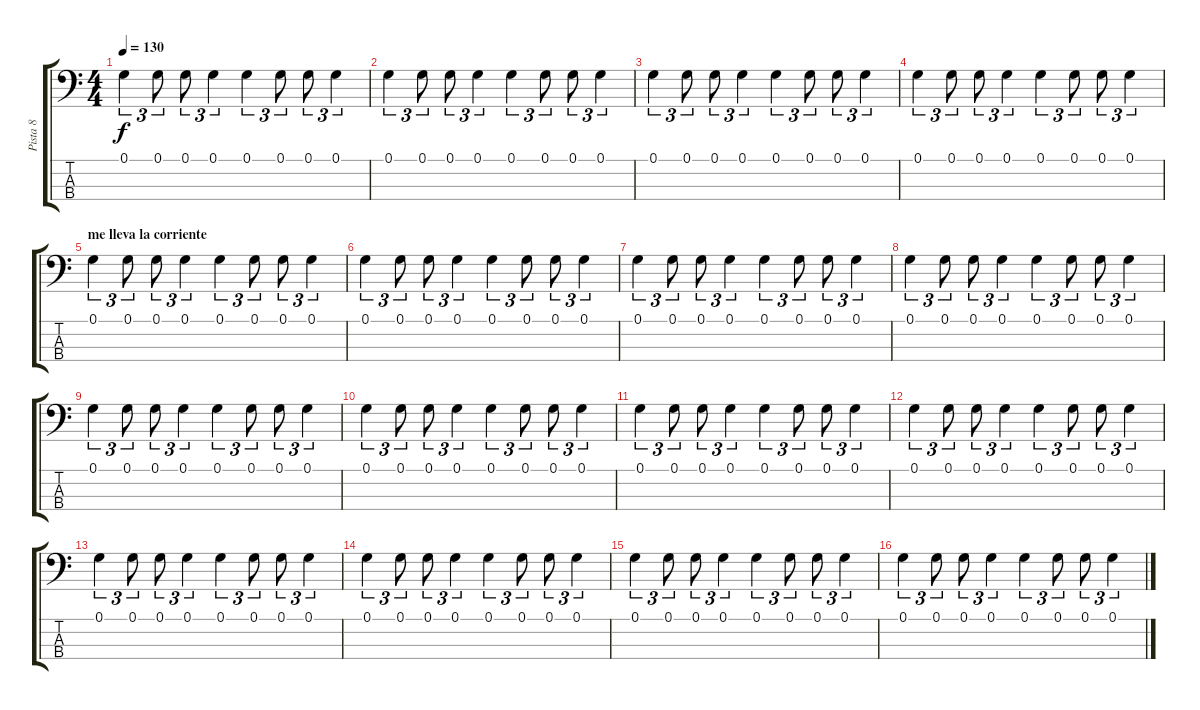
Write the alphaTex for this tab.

\track ("Pista 8" "Pista 8") {instrument electricbasspick}
\staff {score tabs}
\tuning (G2 D2 A1 E1) {hide}
\ts (4 4)
\tempo 130
\clef f4
\ks c
0.1.4{tu (3 2) dy f} 0.1.8{tu (3 2)} 0.1.8{tu (3 2)} 0.1.4{tu (3 2)} 0.1.4{tu (3 2)} 0.1.8{tu (3 2)} 0.1.8{tu (3 2)} 0.1.4{tu (3 2)} |
0.1.4{tu (3 2)} 0.1.8{tu (3 2)} 0.1.8{tu (3 2)} 0.1.4{tu (3 2)} 0.1.4{tu (3 2)} 0.1.8{tu (3 2)} 0.1.8{tu (3 2)} 0.1.4{tu (3 2)} |
0.1.4{tu (3 2)} 0.1.8{tu (3 2)} 0.1.8{tu (3 2)} 0.1.4{tu (3 2)} 0.1.4{tu (3 2)} 0.1.8{tu (3 2)} 0.1.8{tu (3 2)} 0.1.4{tu (3 2)} |
0.1.4{tu (3 2)} 0.1.8{tu (3 2)} 0.1.8{tu (3 2)} 0.1.4{tu (3 2)} 0.1.4{tu (3 2)} 0.1.8{tu (3 2)} 0.1.8{tu (3 2)} 0.1.4{tu (3 2)} |
\section ("" "me lleva la corriente")
0.1.4{tu (3 2)} 0.1.8{tu (3 2)} 0.1.8{tu (3 2)} 0.1.4{tu (3 2)} 0.1.4{tu (3 2)} 0.1.8{tu (3 2)} 0.1.8{tu (3 2)} 0.1.4{tu (3 2)} |
0.1.4{tu (3 2)} 0.1.8{tu (3 2)} 0.1.8{tu (3 2)} 0.1.4{tu (3 2)} 0.1.4{tu (3 2)} 0.1.8{tu (3 2)} 0.1.8{tu (3 2)} 0.1.4{tu (3 2)} |
0.1.4{tu (3 2)} 0.1.8{tu (3 2)} 0.1.8{tu (3 2)} 0.1.4{tu (3 2)} 0.1.4{tu (3 2)} 0.1.8{tu (3 2)} 0.1.8{tu (3 2)} 0.1.4{tu (3 2)} |
0.1.4{tu (3 2)} 0.1.8{tu (3 2)} 0.1.8{tu (3 2)} 0.1.4{tu (3 2)} 0.1.4{tu (3 2)} 0.1.8{tu (3 2)} 0.1.8{tu (3 2)} 0.1.4{tu (3 2)} |
0.1.4{tu (3 2)} 0.1.8{tu (3 2)} 0.1.8{tu (3 2)} 0.1.4{tu (3 2)} 0.1.4{tu (3 2)} 0.1.8{tu (3 2)} 0.1.8{tu (3 2)} 0.1.4{tu (3 2)} |
0.1.4{tu (3 2)} 0.1.8{tu (3 2)} 0.1.8{tu (3 2)} 0.1.4{tu (3 2)} 0.1.4{tu (3 2)} 0.1.8{tu (3 2)} 0.1.8{tu (3 2)} 0.1.4{tu (3 2)} |
0.1.4{tu (3 2)} 0.1.8{tu (3 2)} 0.1.8{tu (3 2)} 0.1.4{tu (3 2)} 0.1.4{tu (3 2)} 0.1.8{tu (3 2)} 0.1.8{tu (3 2)} 0.1.4{tu (3 2)} |
0.1.4{tu (3 2)} 0.1.8{tu (3 2)} 0.1.8{tu (3 2)} 0.1.4{tu (3 2)} 0.1.4{tu (3 2)} 0.1.8{tu (3 2)} 0.1.8{tu (3 2)} 0.1.4{tu (3 2)} |
0.1.4{tu (3 2)} 0.1.8{tu (3 2)} 0.1.8{tu (3 2)} 0.1.4{tu (3 2)} 0.1.4{tu (3 2)} 0.1.8{tu (3 2)} 0.1.8{tu (3 2)} 0.1.4{tu (3 2)} |
0.1.4{tu (3 2)} 0.1.8{tu (3 2)} 0.1.8{tu (3 2)} 0.1.4{tu (3 2)} 0.1.4{tu (3 2)} 0.1.8{tu (3 2)} 0.1.8{tu (3 2)} 0.1.4{tu (3 2)} |
0.1.4{tu (3 2)} 0.1.8{tu (3 2)} 0.1.8{tu (3 2)} 0.1.4{tu (3 2)} 0.1.4{tu (3 2)} 0.1.8{tu (3 2)} 0.1.8{tu (3 2)} 0.1.4{tu (3 2)} |
0.1.4{tu (3 2)} 0.1.8{tu (3 2)} 0.1.8{tu (3 2)} 0.1.4{tu (3 2)} 0.1.4{tu (3 2)} 0.1.8{tu (3 2)} 0.1.8{tu (3 2)} 0.1.4{tu (3 2)}
